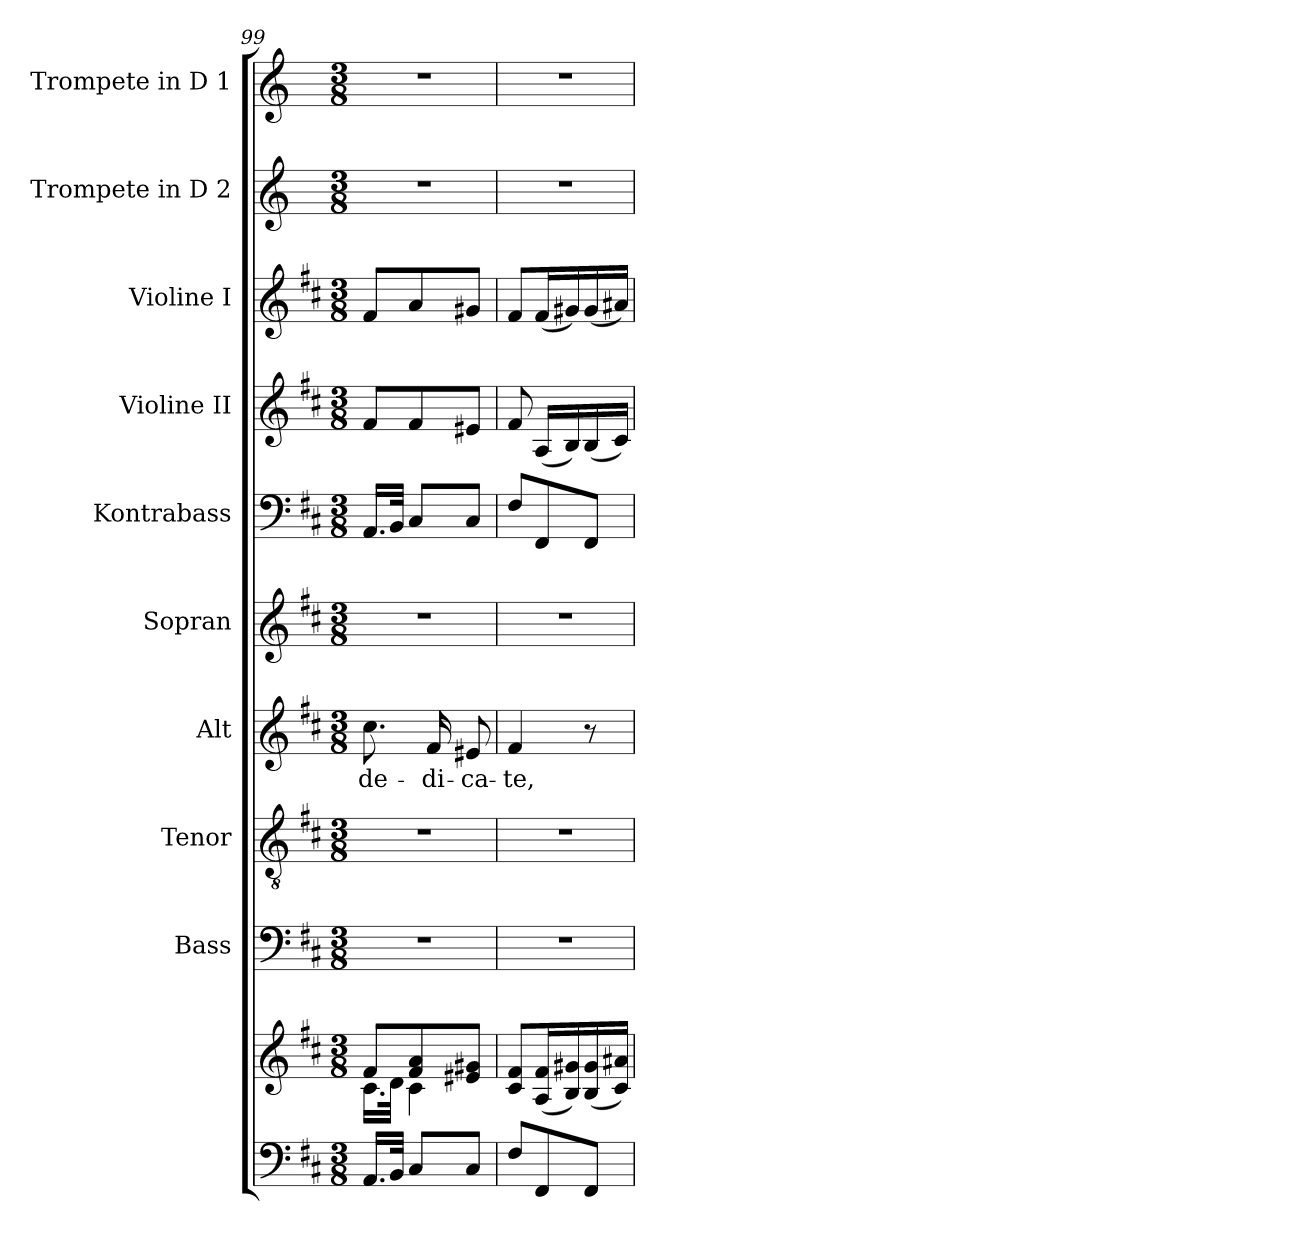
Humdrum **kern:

**kern	**kern	**kern	**kern	**kern	**text	**kern	**kern	**kern	**kern	**kern	**kern
*part10	*part10	*part9	*part8	*part7	*part7	*part6	*part5	*part4	*part3	*part2	*part1
*staff11	*staff10	*staff9	*staff8	*staff7	*staff7	*staff6	*staff5	*staff4	*staff3	*staff2	*staff1
*	*	*I"Bass	*I"Tenor	*I"Alt	*	*I"Sopran	*I"Kontrabass	*I"Violine II	*I"Violine I	*I"Trompete in D 2	*I"Trompete in D 1
*	*	*I'B.	*I'T.	*I'A.	*	*I'S.	*I'Kb.	*I'Vl. II	*I'Vl. I	*I'Trp. D 2	*I'Trp. D 1
*clefF4	*clefG2	*clefF4	*clefGv2	*clefG2	*	*clefG2	*clefF4	*clefG2	*clefG2	*clefG2	*clefG2
*	*	*	*	*	*	*	*ITrd7c12	*	*	*ITrd-1c-2	*ITrd-1c-2
*k[f#c#]	*k[f#c#]	*k[f#c#]	*k[f#c#]	*k[f#c#]	*	*k[f#c#]	*k[f#c#]	*k[f#c#]	*k[f#c#]	*k[f#c#]	*k[f#c#]
*D:	*D:	*D:	*D:	*D:	*	*D:	*D:	*D:	*D:	*D:	*D:
*M3/8	*M3/8	*M3/8	*M3/8	*M3/8	*	*M3/8	*M3/8	*M3/8	*M3/8	*M3/8	*M3/8
=99	=99	=99	=99	=99	=99	=99	=99	=99	=99	=99	=99
*	*^	*	*	*	*	*	*	*	*	*	*
!	!	!	!	!	!	!LO:LY:b	!	!	!	!	!	!
16.AA/LL	8f#/L	16.c#\LL	4.r	4.r	8.cc#\	de-	4.r	16.AAA/LL	8f#/L	8f#/L	4.r	4.r
32BB/JJk	.	32d\JJk	.	.	.	.	.	32BBB/JJk	.	.	.	.
8C#/L	8f#/ 8a/	4c#\	.	.	.	.	.	8CC#/L	8f#/	8a/	.	.
!	!	!	!	!	!	!LO:LY:b	!	!	!	!	!	!
.	.	.	.	.	16f#/	-di-	.	.	.	.	.	.
!	!	!	!	!	!	!LO:LY:b	!	!	!	!	!	!
8C#/J	8e#X/ 8g#X/J	.	.	.	8e#X/	-ca-	.	8CC#/J	8e#X/J	8g#X/J	.	.
*	*v	*v	*	*	*	*	*	*	*	*	*	*
=100	=100	=100	=100	=100	=100	=100	=100	=100	=100	=100	=100
!	!	!	!	!	!LO:LY:b	!	!	!	!	!	!
8F#/L	8c#/ 8f#/L	4.r	4.r	4f#/	-te,	4.r	8FF#/L	8f#/	8f#/L	4.r	4.r
8FF#/	(<16A/ 16f#/L	.	.	.	.	.	8FFF#/	(<16A/LL	(<16f#/L	.	.
.	16B/ 16g#X/)	.	.	.	.	.	.	16B/)	16g#X/)	.	.
8FF#/J	(<16B/ 16g#/	.	.	8r	.	.	8FFF#/J	(<16B/	(<16g#/	.	.
.	16c#/ 16a#X/JJ)	.	.	.	.	.	.	16c#/JJ)	16a#X/JJ)	.	.
=	=	=	=	=	=	=	=	=	=	=	=
*-	*-	*-	*-	*-	*-	*-	*-	*-	*-	*-	*-
